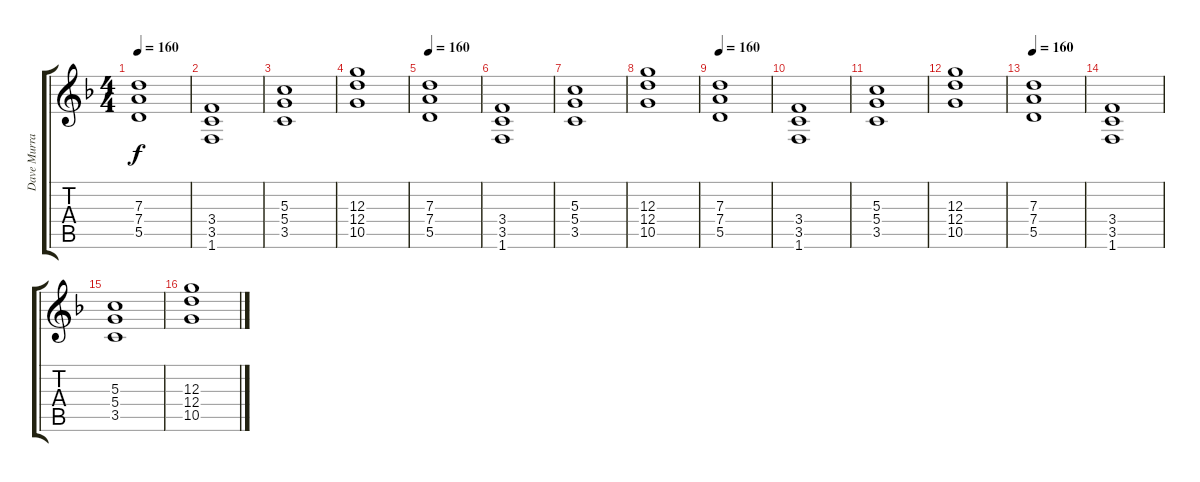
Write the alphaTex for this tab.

\track ("Dave Murray" "Dave Murra") {instrument acousticguitarsteel}
\staff {score tabs}
\tuning (E4 B3 G3 D3 A2 E2) {hide}
\ts (4 4)
\tempo 160
\clef g2
\ks f
(7.3 7.4 5.5).1{dy f} |
(3.4 3.5 1.6).1 |
(5.3 5.4 3.5).1 |
(12.3 12.4 10.5).1 |
\tempo 160
(7.3 7.4 5.5).1 |
(3.4 3.5 1.6).1 |
(5.3 5.4 3.5).1 |
(12.3 12.4 10.5).1 |
\tempo 160
(7.3 7.4 5.5).1 |
(3.4 3.5 1.6).1 |
(5.3 5.4 3.5).1 |
(12.3 12.4 10.5).1 |
\tempo 160
(7.3 7.4 5.5).1 |
(3.4 3.5 1.6).1 |
(5.3 5.4 3.5).1 |
(12.3 12.4 10.5).1
